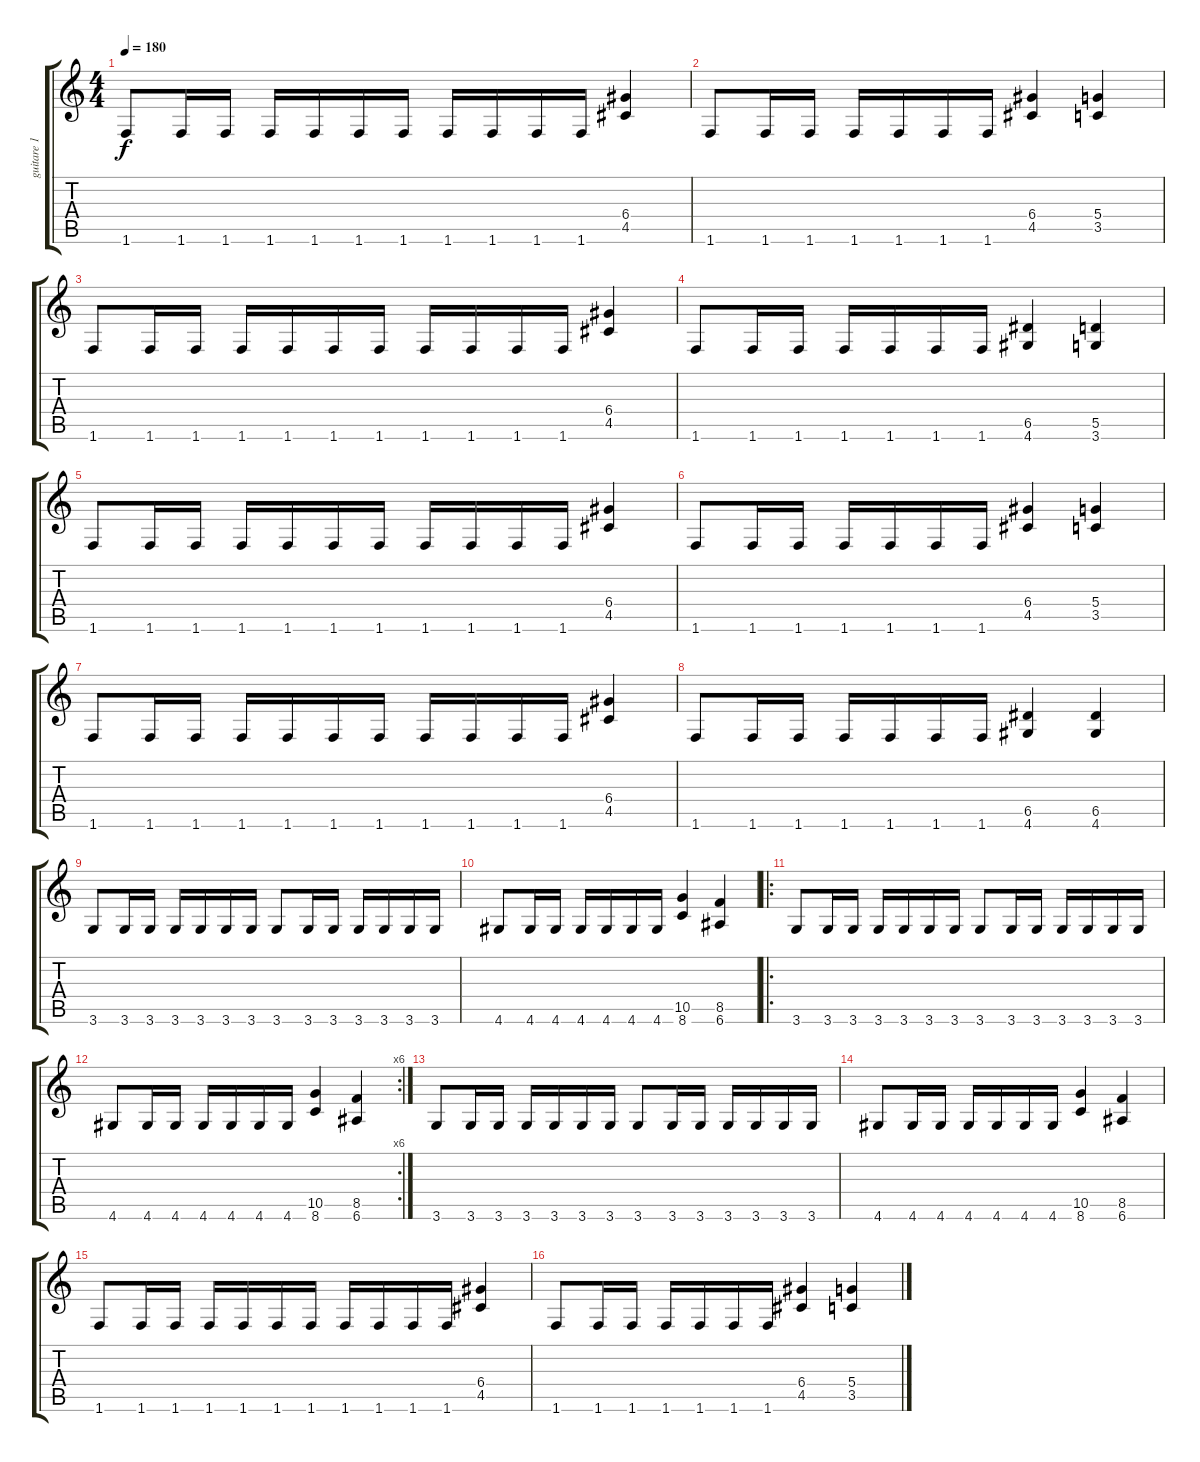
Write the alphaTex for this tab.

\track ("guitare 1" "guitare 1") {instrument distortionguitar}
\staff {score tabs}
\tuning (E4 B3 G3 D3 A2 E2) {hide}
\ts (4 4)
\tempo 180
\clef g2
\ks c
1.6.8{dy f} 1.6.16 1.6.16 1.6.16 1.6.16 1.6.16 1.6.16 1.6.16 1.6.16 1.6.16 1.6.16 (6.4 4.5).4 |
1.6.8 1.6.16 1.6.16 1.6.16 1.6.16 1.6.16 1.6.16 (6.4 4.5).4 (5.4 3.5).4 |
1.6.8 1.6.16 1.6.16 1.6.16 1.6.16 1.6.16 1.6.16 1.6.16 1.6.16 1.6.16 1.6.16 (6.4 4.5).4 |
1.6.8 1.6.16 1.6.16 1.6.16 1.6.16 1.6.16 1.6.16 (6.5 4.6).4 (5.5 3.6).4 |
1.6.8 1.6.16 1.6.16 1.6.16 1.6.16 1.6.16 1.6.16 1.6.16 1.6.16 1.6.16 1.6.16 (6.4 4.5).4 |
1.6.8 1.6.16 1.6.16 1.6.16 1.6.16 1.6.16 1.6.16 (6.4 4.5).4 (5.4 3.5).4 |
1.6.8 1.6.16 1.6.16 1.6.16 1.6.16 1.6.16 1.6.16 1.6.16 1.6.16 1.6.16 1.6.16 (6.4 4.5).4 |
1.6.8 1.6.16 1.6.16 1.6.16 1.6.16 1.6.16 1.6.16 (6.5 4.6).4 (6.5 4.6).4 |
3.6.8 3.6.16 3.6.16 3.6.16 3.6.16 3.6.16 3.6.16 3.6.8 3.6.16 3.6.16 3.6.16 3.6.16 3.6.16 3.6.16 |
4.6.8 4.6.16 4.6.16 4.6.16 4.6.16 4.6.16 4.6.16 (10.5 8.6).4 (8.5 6.6).4 |
\ro
3.6.8 3.6.16 3.6.16 3.6.16 3.6.16 3.6.16 3.6.16 3.6.8 3.6.16 3.6.16 3.6.16 3.6.16 3.6.16 3.6.16 |
\rc 6
4.6.8 4.6.16 4.6.16 4.6.16 4.6.16 4.6.16 4.6.16 (10.5 8.6).4 (8.5 6.6).4 |
3.6.8 3.6.16 3.6.16 3.6.16 3.6.16 3.6.16 3.6.16 3.6.8 3.6.16 3.6.16 3.6.16 3.6.16 3.6.16 3.6.16 |
4.6.8 4.6.16 4.6.16 4.6.16 4.6.16 4.6.16 4.6.16 (10.5 8.6).4 (8.5 6.6).4 |
1.6.8 1.6.16 1.6.16 1.6.16 1.6.16 1.6.16 1.6.16 1.6.16 1.6.16 1.6.16 1.6.16 (6.4 4.5).4 |
1.6.8 1.6.16 1.6.16 1.6.16 1.6.16 1.6.16 1.6.16 (6.4 4.5).4 (5.4 3.5).4
